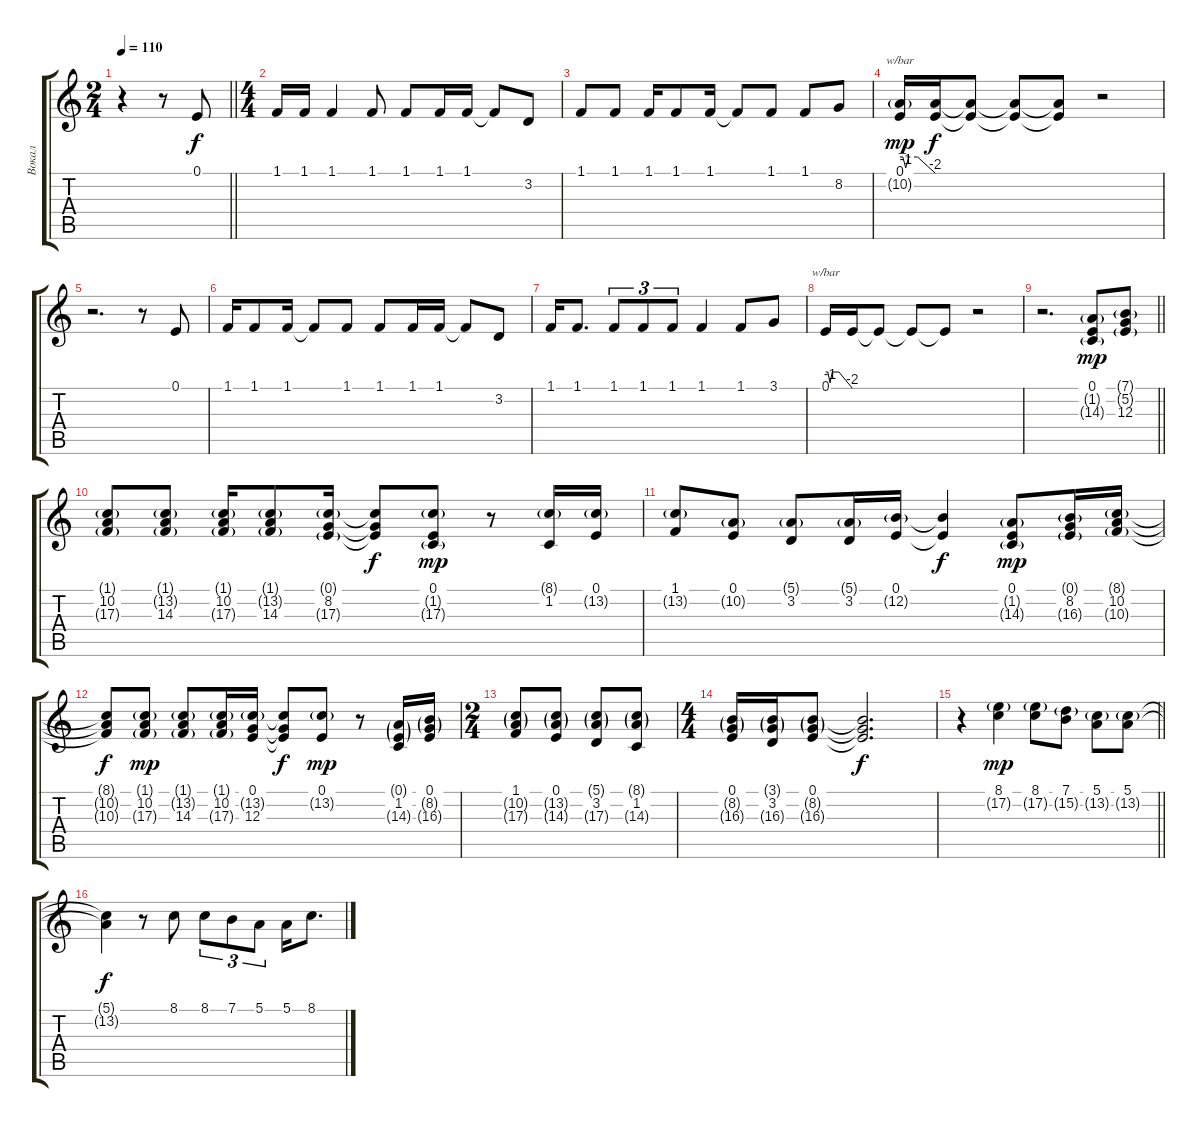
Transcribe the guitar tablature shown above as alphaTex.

\track ("Вокал" "Вокал") {instrument sopranosax}
\staff {score tabs}
\tuning (E4 B3 G3 D3 A2 E2) {hide}
\ts (2 4)
\tempo 110
\clef g2
\barLineRight lightlight
\ks c
r.4{dy f} r.8 0.1.8 |
\ts (4 4)
1.1.16 1.1.16 1.1.4 1.1.8 1.1.8 1.1.16 1.1.16 1.1{t}.8 3.2.8 |
1.1.8 1.1.8 1.1.16 1.1.8 1.1.16 1.1{t}.8 1.1.8 1.1.8 8.2.8 |
(0.1 10.2{g}).16{tbe (custom default 0 0 5 0 10 -4 15 0 30 0 60 -8) dy mp} (0.1{t} 10.2{t}).16{dy f} (0.1{t} 10.2{t}).8 (0.1{t} 10.2{t}).8 (0.1{t} 10.2{t}).8 r.2 |
r.2{d} r.8 0.1.8 |
1.1.16 1.1.8 1.1.16 1.1{t}.8 1.1.8 1.1.8 1.1.16 1.1.16 1.1{t}.8 3.2.8 |
1.1.16 1.1.8{d} 1.1.8{tu (3 2)} 1.1.8{tu (3 2)} 1.1.8{tu (3 2)} 1.1.4 1.1.8 3.1.8 |
0.1.16{tbe (custom default 0 0 5 0 10 -4 15 0 30 0 60 -8)} 0.1{t}.16 0.1{t}.8 0.1{t}.8 0.1{t}.8 r.2 |
\barLineRight lightlight
r.2{d} (0.1 1.2{g} 14.3{g}).8{dy mp} (7.1{g} 5.2{g} 12.3).8 |
(1.1{g} 10.2 17.3{g}).8 (1.1{g} 13.2{g} 14.3).8 (1.1{g} 10.2 17.3{g}).16 (1.1{g} 13.2{g} 14.3).8 (0.1{g} 8.2 17.3{g}).16 (0.1{t} 8.2{t} 17.3{t}).8{dy f} (0.1 1.2{g} 17.3{g}).8{dy mp} r.8 (8.1{g} 1.2).16 (0.1 13.2{g}).16 |
(1.1 13.2{g}).8 (0.1 10.2{g}).8 (5.1{g} 3.2).8 (5.1{g} 3.2).16 (0.1 12.2{g}).16 (0.1{t} 12.2{t}).4{dy f} (0.1 1.2{g} 14.3{g}).8{dy mp} (0.1{g} 8.2 16.3{g}).16 (8.1{g} 10.2 10.3{g}).16 |
(8.1{t} 10.2{t} 10.3{t}).8{dy f} (1.1{g} 10.2 17.3{g}).8{dy mp} (1.1{g} 13.2{g} 14.3).8 (1.1{g} 10.2 17.3{g}).16 (0.1 13.2{g} 12.3).16 (0.1{t} 13.2{t} 12.3{t}).8{dy f} (0.1 13.2{g}).8{dy mp} r.8 (0.1{g} 1.2 14.3{g}).16 (0.1 8.2{g} 16.3{g}).16 |
\ts (2 4)
(1.1 10.2{g} 17.3{g}).8 (0.1 13.2{g} 14.3{g}).8 (5.1{g} 3.2 17.3{g}).8 (8.1{g} 1.2 14.3{g}).8 |
\ts (4 4)
(0.1 8.2{g} 16.3{g}).16 (3.1{g} 3.2 16.3{g}).16 (0.1 8.2{g} 16.3{g}).8 (0.1{t} 8.2{t} 16.3{t}).2{d dy f} |
\barLineRight lightlight
r.4 (8.1 17.2{g}).4{dy mp} (8.1 17.2{g}).8 (7.1 15.2{g}).8 (5.1 13.2{g}).8 (5.1 13.2{g}).8 |
(5.1{t} 13.2{t}).4{dy f} r.8 8.1.8 8.1.8{tu (3 2)} 7.1.8{tu (3 2)} 5.1.8{tu (3 2)} 5.1.16 8.1.8{d}
